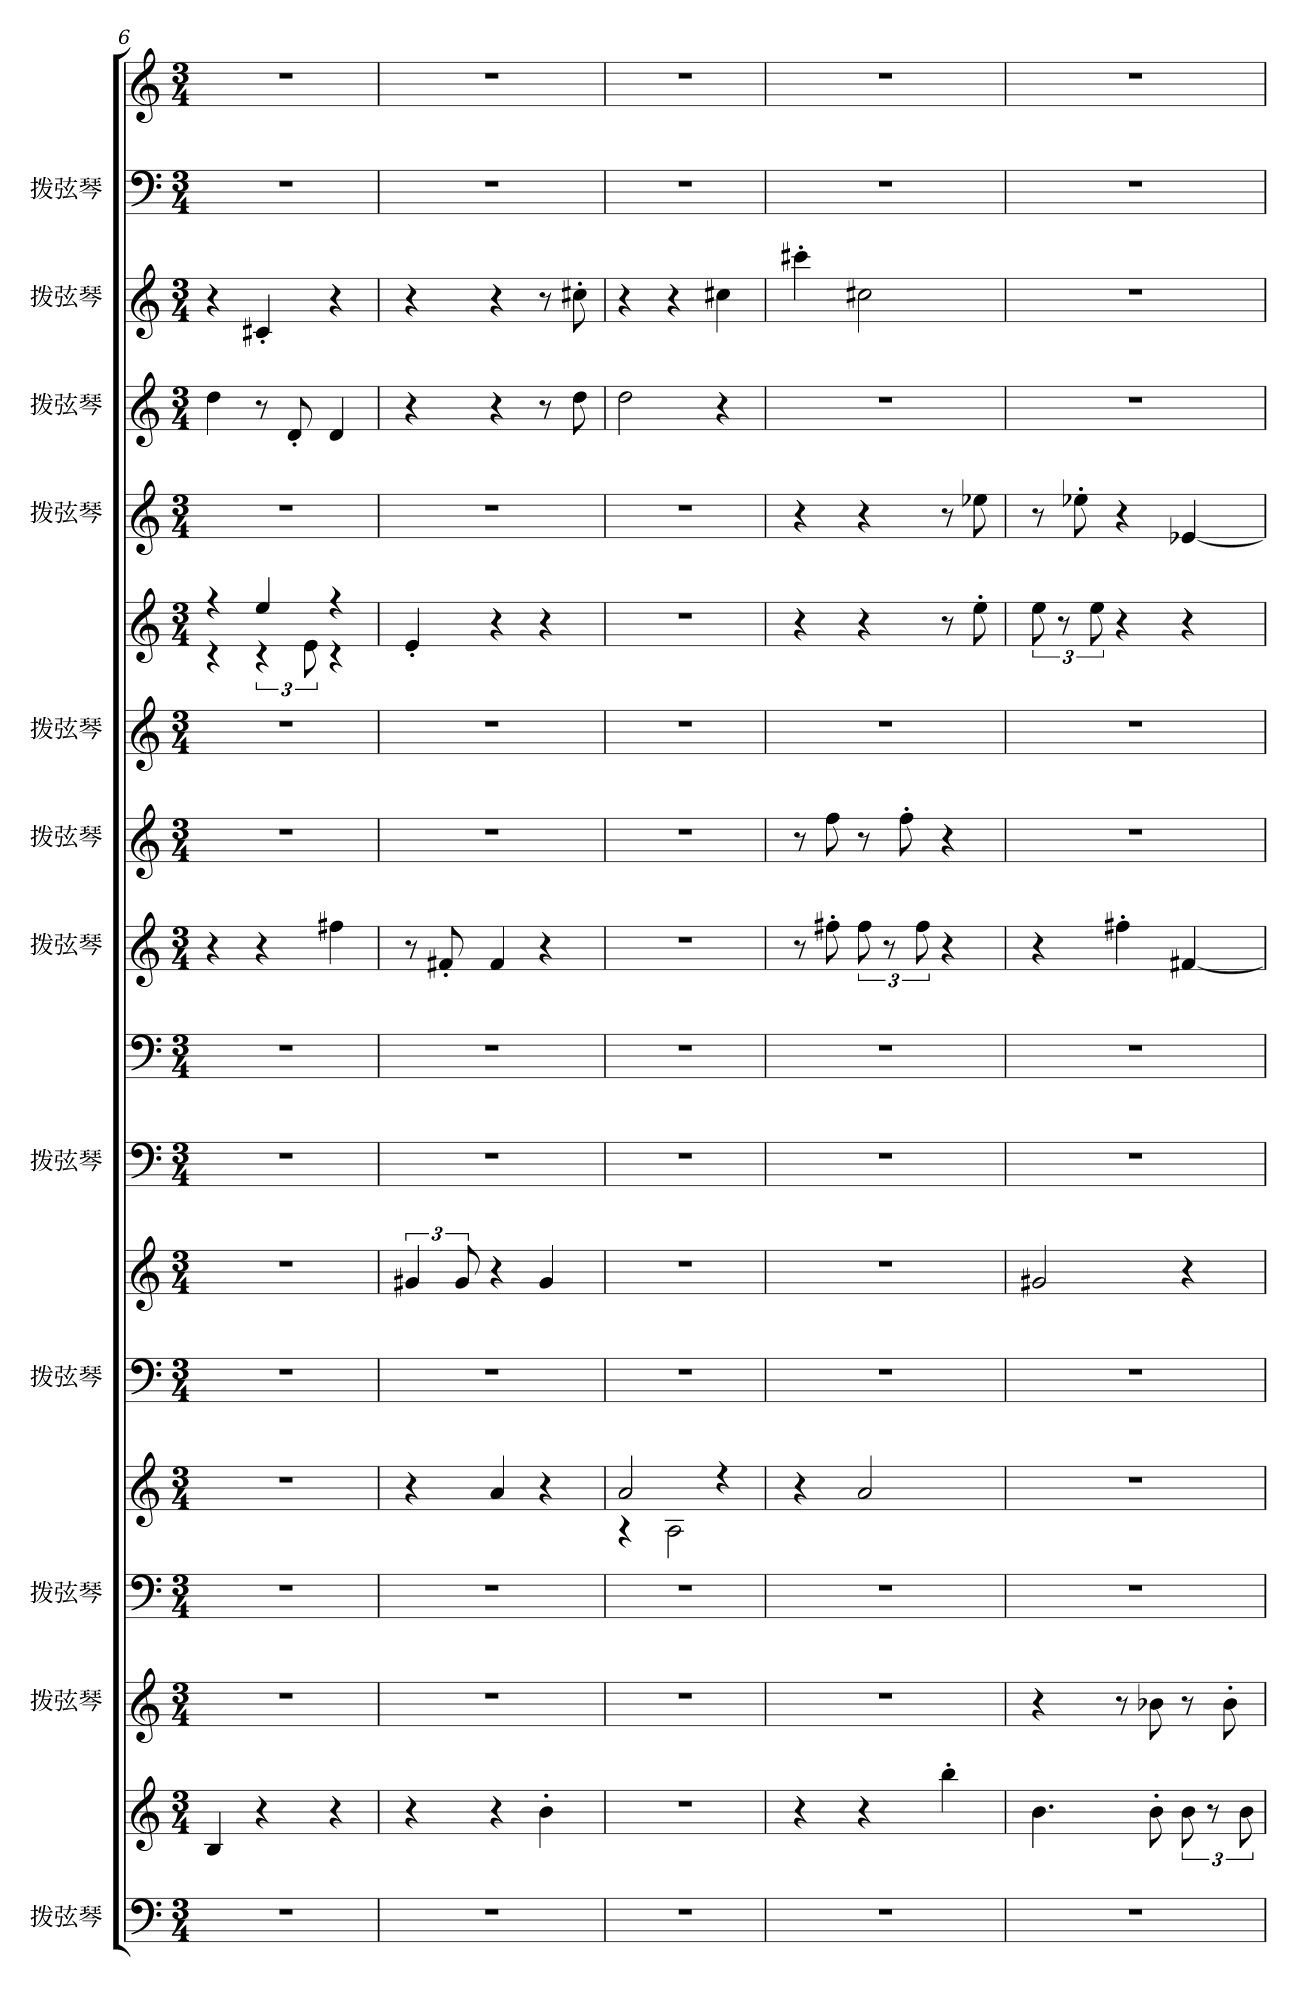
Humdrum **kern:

**kern	**kern	**kern	**kern	**kern	**kern	**kern	**kern	**kern	**kern	**kern	**kern	**kern	**kern	**kern	**kern	**kern	**kern
*part12	*part12	*part11	*part10	*part10	*part9	*part9	*part8	*part8	*part7	*part6	*part5	*part5	*part4	*part3	*part2	*part1	*part1
*staff18	*staff17	*staff16	*staff15	*staff14	*staff13	*staff12	*staff11	*staff10	*staff9	*staff8	*staff7	*staff6	*staff5	*staff4	*staff3	*staff2	*staff1
*I"拨弦琴	*	*I"拨弦琴	*I"拨弦琴	*	*I"拨弦琴	*	*I"拨弦琴	*	*I"拨弦琴	*I"拨弦琴	*I"拨弦琴	*	*I"拨弦琴	*I"拨弦琴	*I"拨弦琴	*I"拨弦琴	*
*clefF4	*clefG2	*clefG2	*clefF4	*clefG2	*clefF4	*clefG2	*clefF4	*clefF4	*clefG2	*clefG2	*clefG2	*clefG2	*clefG2	*clefG2	*clefG2	*clefF4	*clefG2
*k[]	*k[]	*k[]	*k[]	*k[]	*k[]	*k[]	*k[]	*k[]	*k[]	*k[]	*k[]	*k[]	*k[]	*k[]	*k[]	*k[]	*k[]
*M3/4	*M3/4	*M3/4	*M3/4	*M3/4	*M3/4	*M3/4	*M3/4	*M3/4	*M3/4	*M3/4	*M3/4	*M3/4	*M3/4	*M3/4	*M3/4	*M3/4	*M3/4
=6	=6	=6	=6	=6	=6	=6	=6	=6	=6	=6	=6	=6	=6	=6	=6	=6	=6
*	*	*	*	*	*	*	*	*	*	*	*	*^	*	*	*	*	*
2.r	4B/	2.r	2.r	2.r	2.r	2.r	2.r	2.r	4r	2.r	2.r	4r	4r	2.r	4dd\	4r	2.r	2.r
.	4r	.	.	.	.	.	.	.	4r	.	.	4ee/	6r	.	8r	4c#X'/	.	.
.	.	.	.	.	.	.	.	.	.	.	.	.	.	.	8d'/	.	.	.
.	.	.	.	.	.	.	.	.	.	.	.	.	12e\	.	.	.	.	.
.	4r	.	.	.	.	.	.	.	4ff#X\	.	.	4r	4r	.	4d/	4r	.	.
*	*	*	*	*	*	*	*	*	*	*	*	*v	*v	*	*	*	*	*
!!LO:PB:g=z
=7	=7	=7	=7	=7	=7	=7	=7	=7	=7	=7	=7	=7	=7	=7	=7	=7	=7
2.r	4r	2.r	2.r	4r	2.r	6g#X/	2.r	2.r	8r	2.r	2.r	4e'/	2.r	4r	4r	2.r	2.r
.	.	.	.	.	.	.	.	.	8f#X'/	.	.	.	.	.	.	.	.
.	.	.	.	.	.	12g#/	.	.	.	.	.	.	.	.	.	.	.
.	4r	.	.	4a/	.	4r	.	.	4f#/	.	.	4r	.	4r	4r	.	.
.	4b'\	.	.	4r	.	4g#/	.	.	4r	.	.	4r	.	8r	8r	.	.
.	.	.	.	.	.	.	.	.	.	.	.	.	.	8dd\	8cc#X'\	.	.
=8	=8	=8	=8	=8	=8	=8	=8	=8	=8	=8	=8	=8	=8	=8	=8	=8	=8
*	*	*	*	*^	*	*	*	*	*	*	*	*	*	*	*	*	*
2.r	2.r	2.r	2.r	2a/	4r	2.r	2.r	2.r	2.r	2.r	2.r	2.r	2.r	2.r	2dd\	4r	2.r	2.r
.	.	.	.	.	2A\	.	.	.	.	.	.	.	.	.	.	4r	.	.
.	.	.	.	4r	.	.	.	.	.	.	.	.	.	.	4r	4cc#X\	.	.
*	*	*	*	*v	*v	*	*	*	*	*	*	*	*	*	*	*	*	*
=9	=9	=9	=9	=9	=9	=9	=9	=9	=9	=9	=9	=9	=9	=9	=9	=9	=9
2.r	4r	2.r	2.r	4r	2.r	2.r	2.r	2.r	8r	8r	2.r	4r	4r	2.r	4ccc#X'\	2.r	2.r
.	.	.	.	.	.	.	.	.	8ff#X'\	8ff\	.	.	.	.	.	.	.
.	4r	.	.	2a/	.	.	.	.	12ff#\	8r	.	4r	4r	.	2cc#X\	.	.
.	.	.	.	.	.	.	.	.	12r	.	.	.	.	.	.	.	.
.	.	.	.	.	.	.	.	.	.	8ff'\	.	.	.	.	.	.	.
.	.	.	.	.	.	.	.	.	12ff#\	.	.	.	.	.	.	.	.
.	4bb'\	.	.	.	.	.	.	.	4r	4r	.	8r	8r	.	.	.	.
.	.	.	.	.	.	.	.	.	.	.	.	8ee'\	8ee-X\	.	.	.	.
=10	=10	=10	=10	=10	=10	=10	=10	=10	=10	=10	=10	=10	=10	=10	=10	=10	=10
2.r	4.b\	4r	2.r	2.r	2.r	2g#X/	2.r	2.r	4r	2.r	2.r	12ee\	8r	2.r	2.r	2.r	2.r
.	.	.	.	.	.	.	.	.	.	.	.	12r	.	.	.	.	.
.	.	.	.	.	.	.	.	.	.	.	.	.	8ee-X'\	.	.	.	.
.	.	.	.	.	.	.	.	.	.	.	.	12ee\	.	.	.	.	.
.	.	8r	.	.	.	.	.	.	4ff#X'\	.	.	4r	4r	.	.	.	.
.	8b'\	8b-X\	.	.	.	.	.	.	.	.	.	.	.	.	.	.	.
.	12b\	8r	.	.	.	4r	.	.	[4f#X/	.	.	4r	[4e-X/	.	.	.	.
.	12r	.	.	.	.	.	.	.	.	.	.	.	.	.	.	.	.
.	.	8b-'\	.	.	.	.	.	.	.	.	.	.	.	.	.	.	.
.	12b\	.	.	.	.	.	.	.	.	.	.	.	.	.	.	.	.
=	=	=	=	=	=	=	=	=	=	=	=	=	=	=	=	=	=
*-	*-	*-	*-	*-	*-	*-	*-	*-	*-	*-	*-	*-	*-	*-	*-	*-	*-
